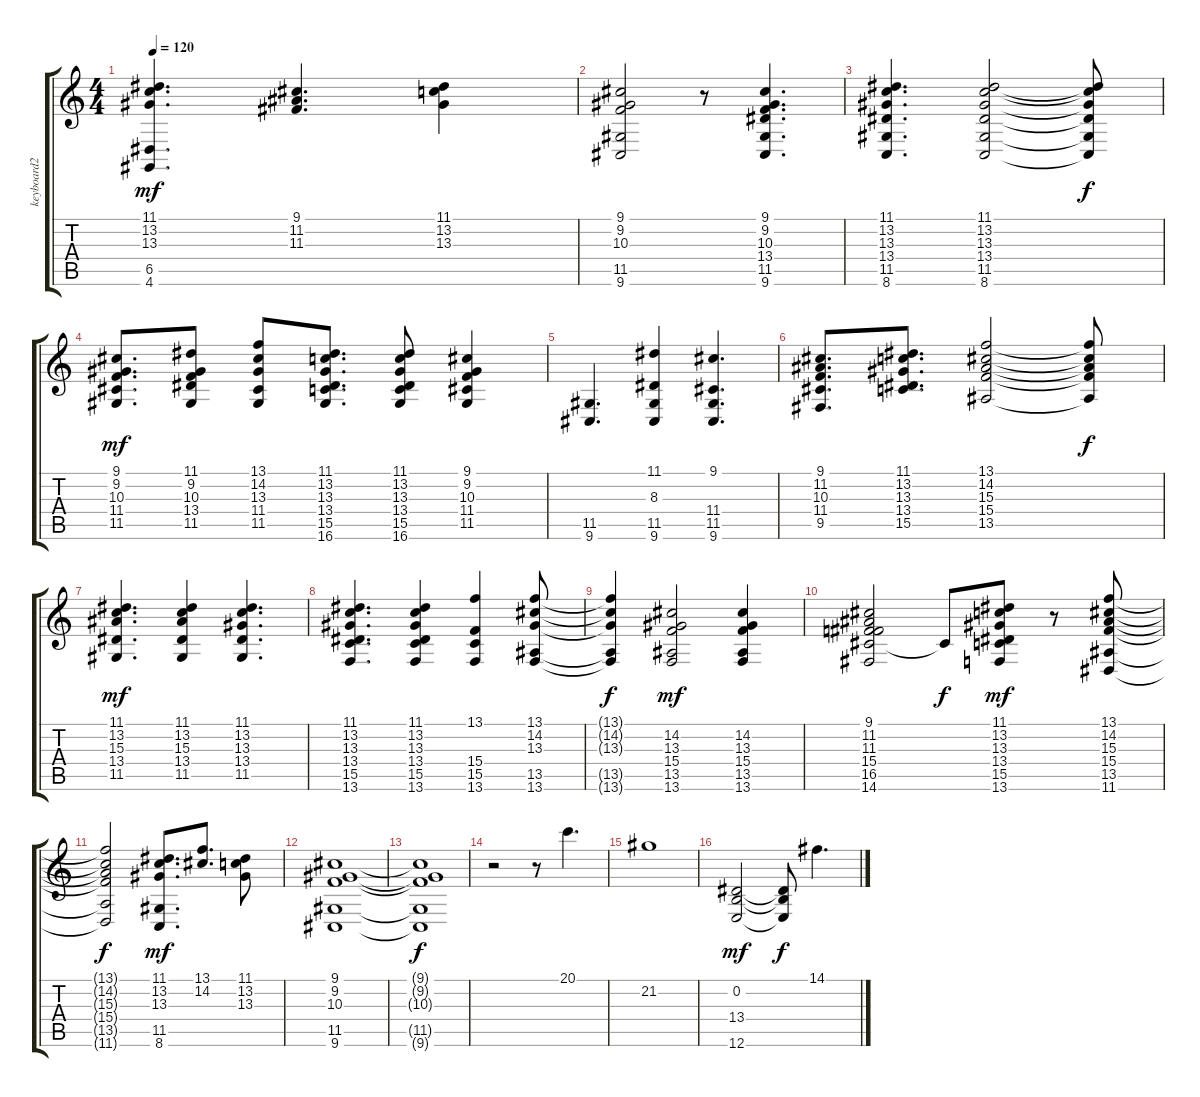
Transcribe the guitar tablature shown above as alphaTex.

\track ("keyboard2" "keyboard2") {instrument acousticgrandpiano}
\staff {score tabs}
\tuning (E4 B3 G3 D3 A2 E2) {hide}
\ts (4 4)
\tempo 120
\clef g2
\ks c
(11.1 13.2 13.3 6.5 4.6).4{d dy mf} (9.1 11.2 11.3).4{d} (11.1 13.2 13.3).4 |
(9.1 9.2 10.3 11.5 9.6).2 r.8 (9.1 9.2 10.3 13.4 11.5 9.6).4{d} |
(11.1 13.2 13.3 13.4 11.5 8.6).4{d} (11.1 13.2 13.3 13.4 11.5 8.6).2 (11.1{t} 13.2{t} 13.3{t} 13.4{t} 11.5{t} 8.6{t}).8{dy f} |
(9.1 9.2 10.3 11.4 11.5).8{d dy mf} (11.1 9.2 10.3 13.4 11.5).8 (13.1 14.2 13.3 11.4 11.5).8 (11.1 13.2 13.3 13.4 15.5 16.6).8{d} (11.1 13.2 13.3 13.4 15.5 16.6).8 (9.1 9.2 10.3 11.4 11.5).4 |
(11.5 9.6).4{d} (11.1 8.3 11.5 9.6).4 (9.1 11.4 11.5 9.6).4{d} |
(9.1 11.2 10.3 11.4 9.5).8{d} (11.1 13.2 13.3 13.4 15.5).8{d} (13.1 14.2 15.3 15.4 13.5).2 (13.1{t} 14.2{t} 15.3{t} 15.4{t} 13.5{t}).8{dy f} |
(11.1 13.2 15.3 13.4 11.5).4{d dy mf} (11.1 13.2 15.3 13.4 11.5).4 (11.1 13.2 13.3 13.4 11.5).4{d} |
(11.1 13.2 13.3 13.4 15.5 13.6).4{d} (11.1 13.2 13.3 13.4 15.5 13.6).4 (13.1 15.4 15.5 13.6).4 (13.1 14.2 13.3 13.5 13.6).8 |
(13.1{t} 14.2{t} 13.3{t} 13.5{t} 13.6{t}).4{dy f} (14.2 13.3 15.4 13.5 13.6).2{dy mf} (14.2 13.3 15.4 13.5 13.6).4 |
(9.1 11.2 11.3 15.4 16.5 14.6).2 16.5{t}.8{dy f} (11.1 13.2 13.3 13.4 15.5 13.6).8{dy mf} r.8 (13.1 14.2 15.3 15.4 13.5 11.6).8 |
(13.1{t} 14.2{t} 15.3{t} 15.4{t} 13.5{t} 11.6{t}).2{dy f} (11.1 13.2 13.3 11.5 8.6).8{d dy mf} (13.1 14.2).8{d} (11.1 13.2 13.3).8 |
(9.1 9.2 10.3 11.5 9.6).1 |
(9.1{t} 9.2{t} 10.3{t} 11.5{t} 9.6{t}).1{dy f} |
r.2 r.8 20.1.4{d} |
21.2.1 |
(0.2 13.4 12.6).2{dy mf} (0.2{t} 13.4{t} 12.6{t}).8{dy f} 14.1.4{d}
